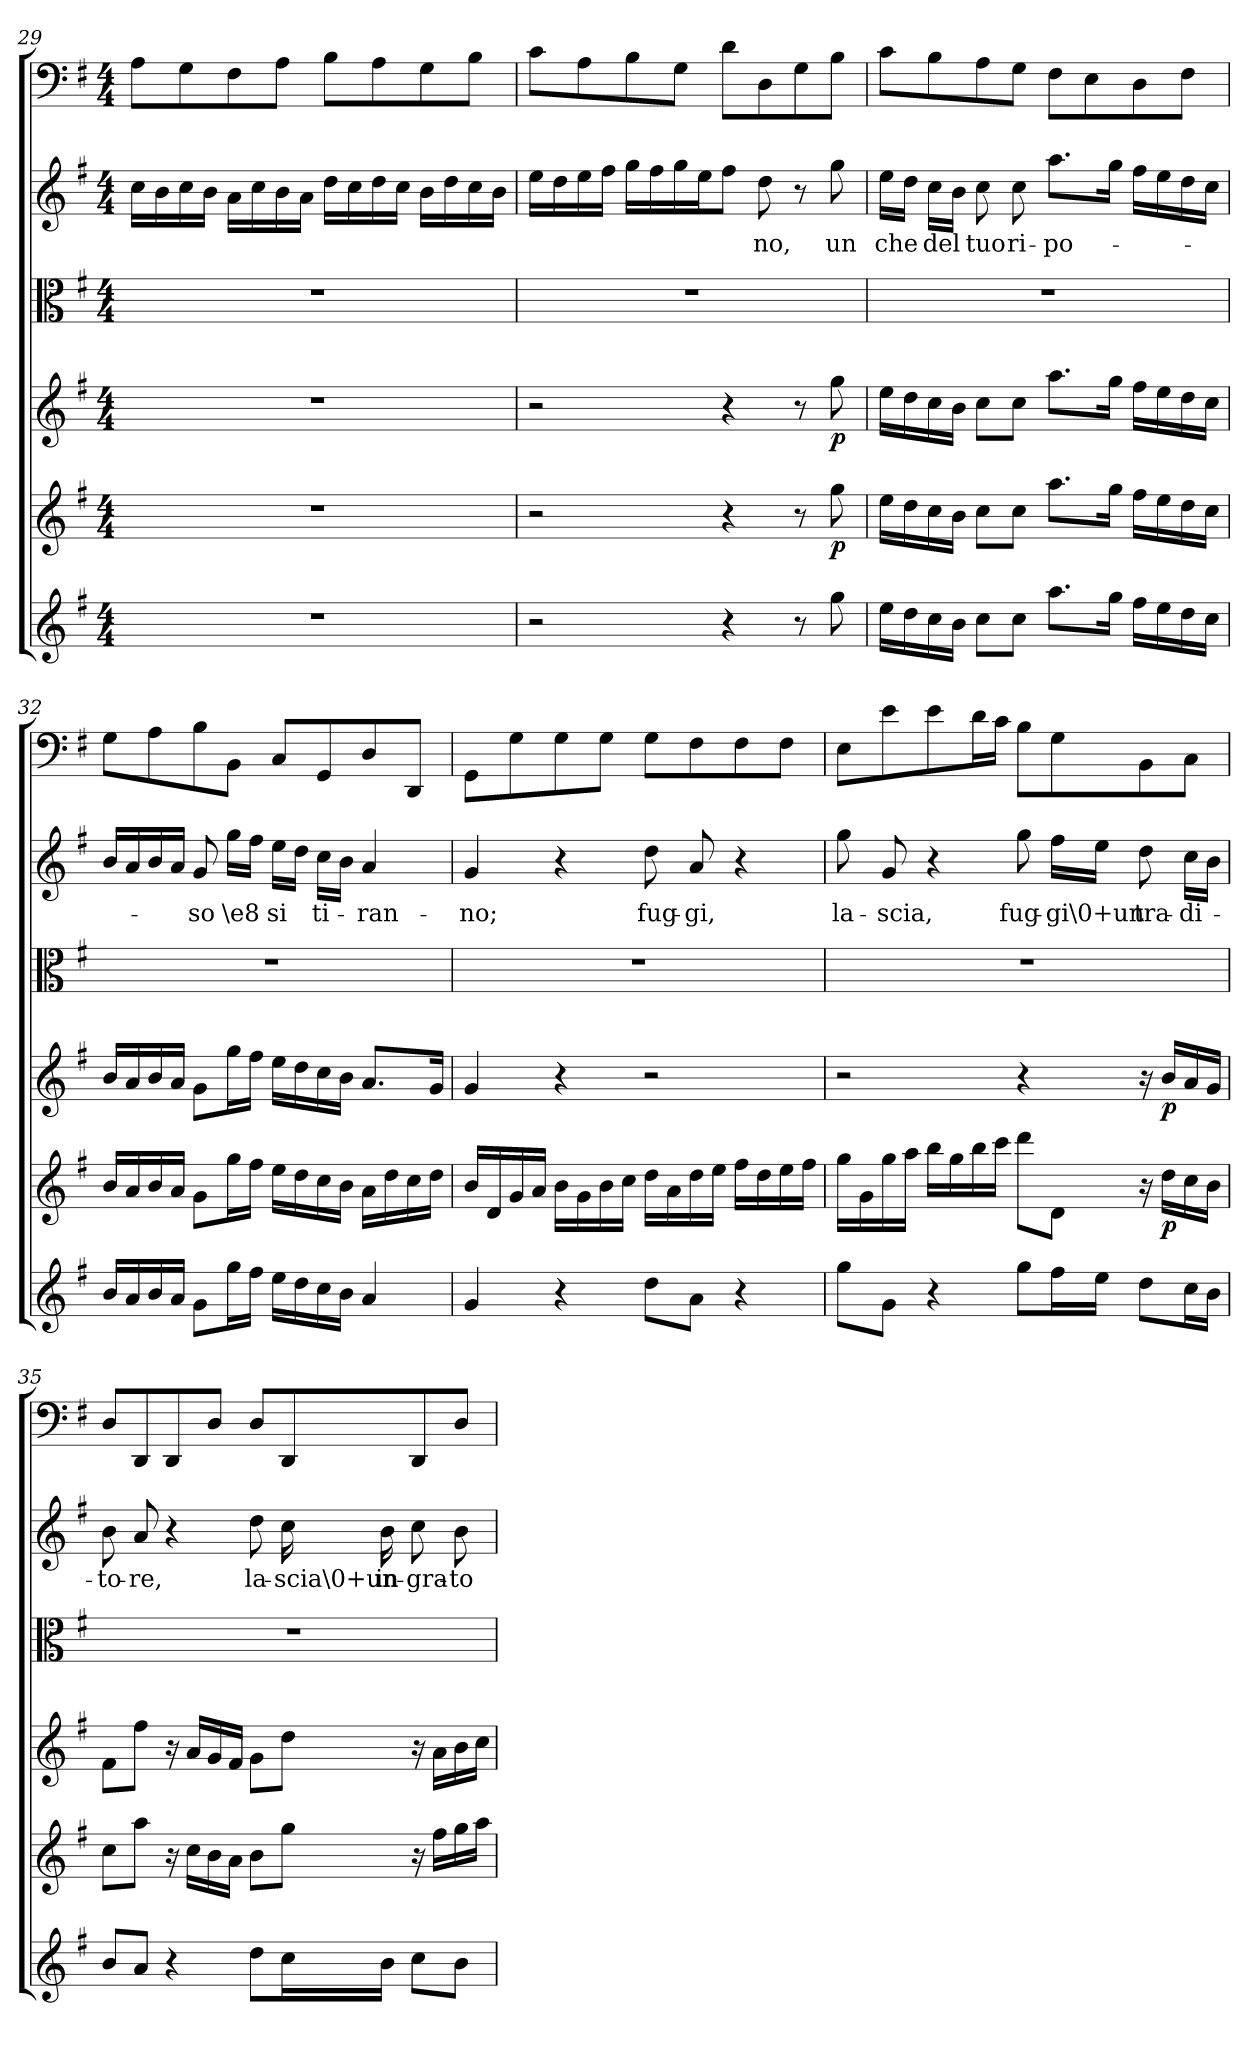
**kern	**kern	**dynam	**kern	**dynam	**kern	**kern	**text	**kern
*part6	*part5	*part5	*part4	*part4	*part3	*part2	*part2	*part1
*staff6	*staff5	*staff5	*staff4	*staff4	*staff3	*staff2	*staff2	*staff1
*clefG2	*clefG2	*	*clefG2	*	*clefC3	*clefG2	*	*clefF4
*k[f#]	*k[f#]	*	*k[f#]	*	*k[f#]	*k[f#]	*	*k[f#]
*G:	*G:	*	*G:	*	*G:	*G:	*	*G:
*M4/4	*M4/4	*	*M4/4	*	*M4/4	*M4/4	*	*M4/4
=29	=29	=29	=29	=29	=29	=29	=29	=29
1r	1r	.	1r	.	1r	16cc\LL	.	8A\L
.	.	.	.	.	.	16b\	.	.
.	.	.	.	.	.	16cc\	.	8G\
.	.	.	.	.	.	16b\JJ	.	.
.	.	.	.	.	.	16a\LL	.	8F#\
.	.	.	.	.	.	16cc\	.	.
.	.	.	.	.	.	16b\	.	8A\J
.	.	.	.	.	.	16a\JJ	.	.
.	.	.	.	.	.	16dd\LL	.	8B\L
.	.	.	.	.	.	16cc\	.	.
.	.	.	.	.	.	16dd\	.	8A\
.	.	.	.	.	.	16cc\JJ	.	.
.	.	.	.	.	.	16b\LL	.	8G\
.	.	.	.	.	.	16dd\	.	.
.	.	.	.	.	.	16cc\	.	8B\J
.	.	.	.	.	.	16b\JJ	.	.
=30	=30	=30	=30	=30	=30	=30	=30	=30
2r	2r	.	2r	.	1r	16ee\LL	.	8c\L
.	.	.	.	.	.	16dd\	.	.
.	.	.	.	.	.	16ee\	.	8A\
.	.	.	.	.	.	16ff#\JJ	.	.
.	.	.	.	.	.	16gg\LL	.	8B\
.	.	.	.	.	.	16ff#\	.	.
.	.	.	.	.	.	16gg\	.	8G\J
.	.	.	.	.	.	16ee\J	.	.
4r	4r	.	4r	.	.	8ff#\J	.	8d\L
.	.	.	.	.	.	8dd\	-no,	8D\
8r	8r	.	8r	.	.	8r	.	8G\
8gg\	8gg\	p	8gg\	p	.	8gg\	un	8B\J
=31	=31	=31	=31	=31	=31	=31	=31	=31
16ee\LL	16ee\LL	.	16ee\LL	.	1r	16ee\LL	che	8c\L
16dd\	16dd\	.	16dd\	.	.	16dd\JJ	.	.
16cc\	16cc\	.	16cc\	.	.	16cc\LL	del	8B\
16b\JJ	16b\JJ	.	16b\JJ	.	.	16b\JJ	.	.
8cc\L	8cc\L	.	8cc\L	.	.	8cc\	tuo	8A\
8cc\J	8cc\J	.	8cc\J	.	.	8cc\	ri-	8G\J
8.aa\L	8.aa\L	.	8.aa\L	.	.	8.aa\L	-po-	8F#\L
.	.	.	.	.	.	.	.	8E\
16gg\Jk	16gg\Jk	.	16gg\Jk	.	.	16gg\Jk	.	.
16ff#\LL	16ff#\LL	.	16ff#\LL	.	.	16ff#\LL	.	8D\
16ee\	16ee\	.	16ee\	.	.	16ee\	.	.
16dd\	16dd\	.	16dd\	.	.	16dd\	.	8F#\J
16cc\JJ	16cc\JJ	.	16cc\JJ	.	.	16cc\JJ	.	.
=32	=32	=32	=32	=32	=32	=32	=32	=32
16b/LL	16b/LL	.	16b/LL	.	1r	16b/LL	.	8G\L
16a/	16a/	.	16a/	.	.	16a/	.	.
16b/	16b/	.	16b/	.	.	16b/	.	8A\
16a/JJ	16a/JJ	.	16a/JJ	.	.	16a/JJ	.	.
8g\L	8g\L	.	8g\L	.	.	8g/	-so	8B\
16gg\L	16gg\L	.	16gg\L	.	.	16gg\LL	\e8	8BB\J
16ff#\JJ	16ff#\JJ	.	16ff#\JJ	.	.	16ff#\JJ	.	.
16ee\LL	16ee\LL	.	16ee\LL	.	.	16ee\LL	si	8C/L
16dd\	16dd\	.	16dd\	.	.	16dd\JJ	.	.
16cc\	16cc\	.	16cc\	.	.	16cc\LL	ti-	8GG/
16b\JJ	16b\JJ	.	16b\JJ	.	.	16b\JJ	.	.
4a/	16a\LL	.	8.a/L	.	.	4a/	-ran-	8D/
.	16dd\	.	.	.	.	.	.	.
.	16cc\	.	.	.	.	.	.	8DD/J
.	16dd\JJ	.	16g/Jk	.	.	.	.	.
=33	=33	=33	=33	=33	=33	=33	=33	=33
4g/	16b/LL	.	4g/	.	1r	4g/	-no;	8GG\L
.	16d/	.	.	.	.	.	.	.
.	16g/	.	.	.	.	.	.	8G\
.	16a/JJ	.	.	.	.	.	.	.
4r	16b\LL	.	4r	.	.	4r	.	8G\
.	16g\	.	.	.	.	.	.	.
.	16b\	.	.	.	.	.	.	8G\J
.	16cc\JJ	.	.	.	.	.	.	.
8dd\L	16dd\LL	.	2r	.	.	8dd\	fug-	8G\L
.	16a\	.	.	.	.	.	.	.
8a\J	16dd\	.	.	.	.	8a/	-gi,	8F#\
.	16ee\JJ	.	.	.	.	.	.	.
4r	16ff#\LL	.	.	.	.	4r	.	8F#\
.	16dd\	.	.	.	.	.	.	.
.	16ee\	.	.	.	.	.	.	8F#\J
.	16ff#\JJ	.	.	.	.	.	.	.
=34	=34	=34	=34	=34	=34	=34	=34	=34
8gg\L	16gg\LL	.	2r	.	1r	8gg\	la-	8E\L
.	16g\	.	.	.	.	.	.	.
8g\J	16gg\	.	.	.	.	8g/	-scia,	8e\
.	16aa\JJ	.	.	.	.	.	.	.
4r	16bb\LL	.	.	.	.	4r	.	8e\
.	16gg\	.	.	.	.	.	.	.
.	16bb\	.	.	.	.	.	.	16d\L
.	16ccc\JJ	.	.	.	.	.	.	16c\JJ
8gg\L	8ddd\L	.	4r	.	.	8gg\	fug-	8B\L
16ff#\L	8d\J	.	.	.	.	16ff#\LL	-gi\0+un	8G\
16ee\JJ	.	.	.	.	.	16ee\JJ	.	.
8dd\L	16r	.	16r	.	.	8dd\	tra-	8BB\
.	16dd\LL	p	16b/LL	p	.	.	.	.
16cc\L	16cc\	.	16a/	.	.	16cc\LL	-di-	8C\J
16b\JJ	16b\JJ	.	16g/JJ	.	.	16b\JJ	.	.
=35	=35	=35	=35	=35	=35	=35	=35	=35
8b/L	8cc\L	.	8f#\L	.	1r	8b\	-to-	8D/L
8a/J	8aa\J	.	8ff#\J	.	.	8a/	-re,	8DD/
4r	16r	.	16r	.	.	4r	.	8DD/
.	16cc\LL	.	16a/LL	.	.	.	.	.
.	16b\	.	16g/	.	.	.	.	8D/J
.	16a\JJ	.	16f#/JJ	.	.	.	.	.
8dd\L	8b\L	.	8g\L	.	.	8dd\	la-	8D/L
16cc\L	8gg\J	.	8dd\J	.	.	16cc\	-scia\0+un	8DD/
16b\JJ	.	.	.	.	.	16b\	in-	.
8cc\L	16r	.	16r	.	.	8cc\	-gra-	8DD/
.	16ff#\LL	.	16a\LL	.	.	.	.	.
8b\J	16gg\	.	16b\	.	.	8b\	-to	8D/J
.	16aa\JJ	.	16cc\JJ	.	.	.	.	.
=	=	=	=	=	=	=	=	=
*-	*-	*-	*-	*-	*-	*-	*-	*-
